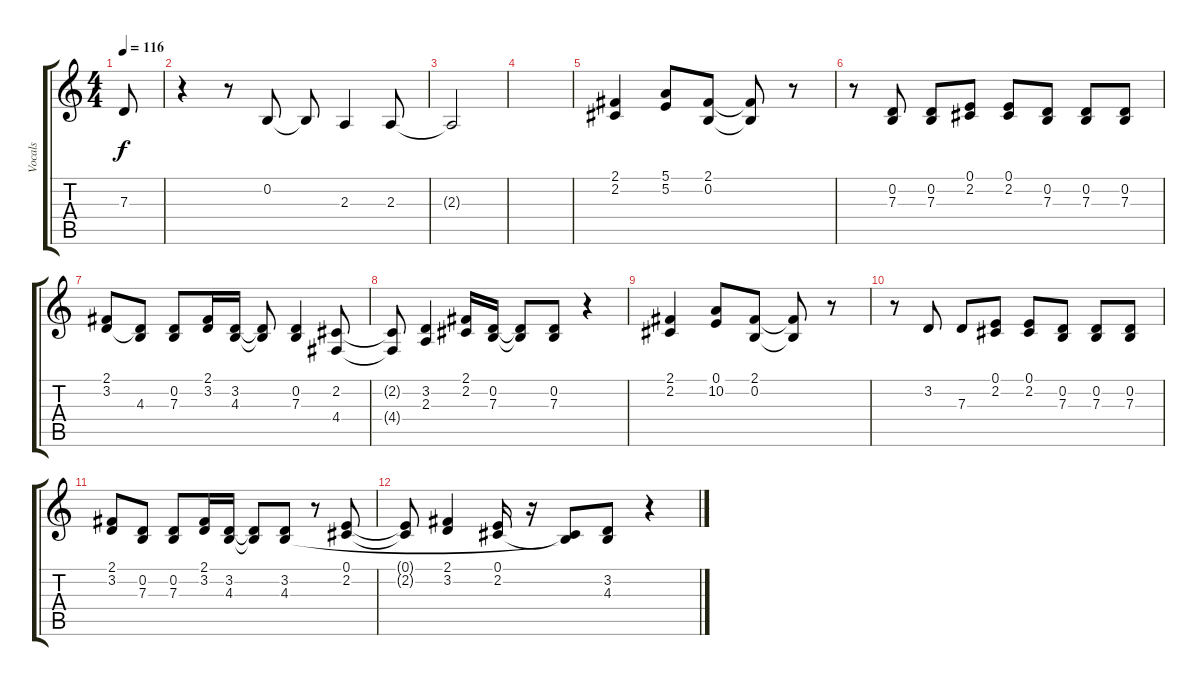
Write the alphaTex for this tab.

\track ("Vocals" "Vocals") {instrument tenorsax}
\staff {score tabs}
\tuning (E4 B3 G3 D3 A2 E2) {hide}
\ts (4 4)
\tempo 116
\clef g2
\ks c
7.3{t}.8{dy f} |
r.4 r.8 0.2.8 0.2{t}.8 2.3.4 2.3.8 |
2.3{t}.2 |
|
(2.1 2.2).4 (5.1 5.2).8 (2.1 0.2).8 (2.1{t} 0.2{t}).8 r.8 |
r.8 (0.2 7.3).8 (0.2 7.3).8 (0.1 2.2).8 (0.1 2.2).8 (0.2 7.3).8 (0.2 7.3).8 (0.2 7.3).8 |
(2.1 3.2).8 (3.2{t} 4.3).8 (0.2 7.3).8 (2.1 3.2).16 (3.2 4.3).16 (3.2{t} 4.3{t}).8 (0.2 7.3).4 (2.2 4.4).8 |
(2.2{t} 4.4{t}).8 (3.2 2.3).4 (2.1 2.2).16 (0.2 7.3).16 (0.2{t} 7.3{t}).8 (0.2 7.3).8 r.4 |
(2.1 2.2).4 (0.1 10.2).8 (2.1 0.2).8 (2.1{t} 0.2{t}).8 r.8 |
r.8 3.2.8 7.3.8 (0.1 2.2).8 (0.1 2.2).8 (0.2 7.3).8 (0.2 7.3).8 (0.2 7.3).8 |
(2.1 3.2).8 (0.2 7.3).8 (0.2 7.3).8 (2.1 3.2).16 (3.2 4.3).16 (3.2{t} 4.3{t}).8 (3.2 4.3).8 r.8 (0.1 2.2).8 |
(0.1{t} 2.2{t}).8 (2.1 3.2).4 (0.1 2.2).16 r.16 (2.2{t} 4.3{t}).8 (3.2 4.3).8 r.4
